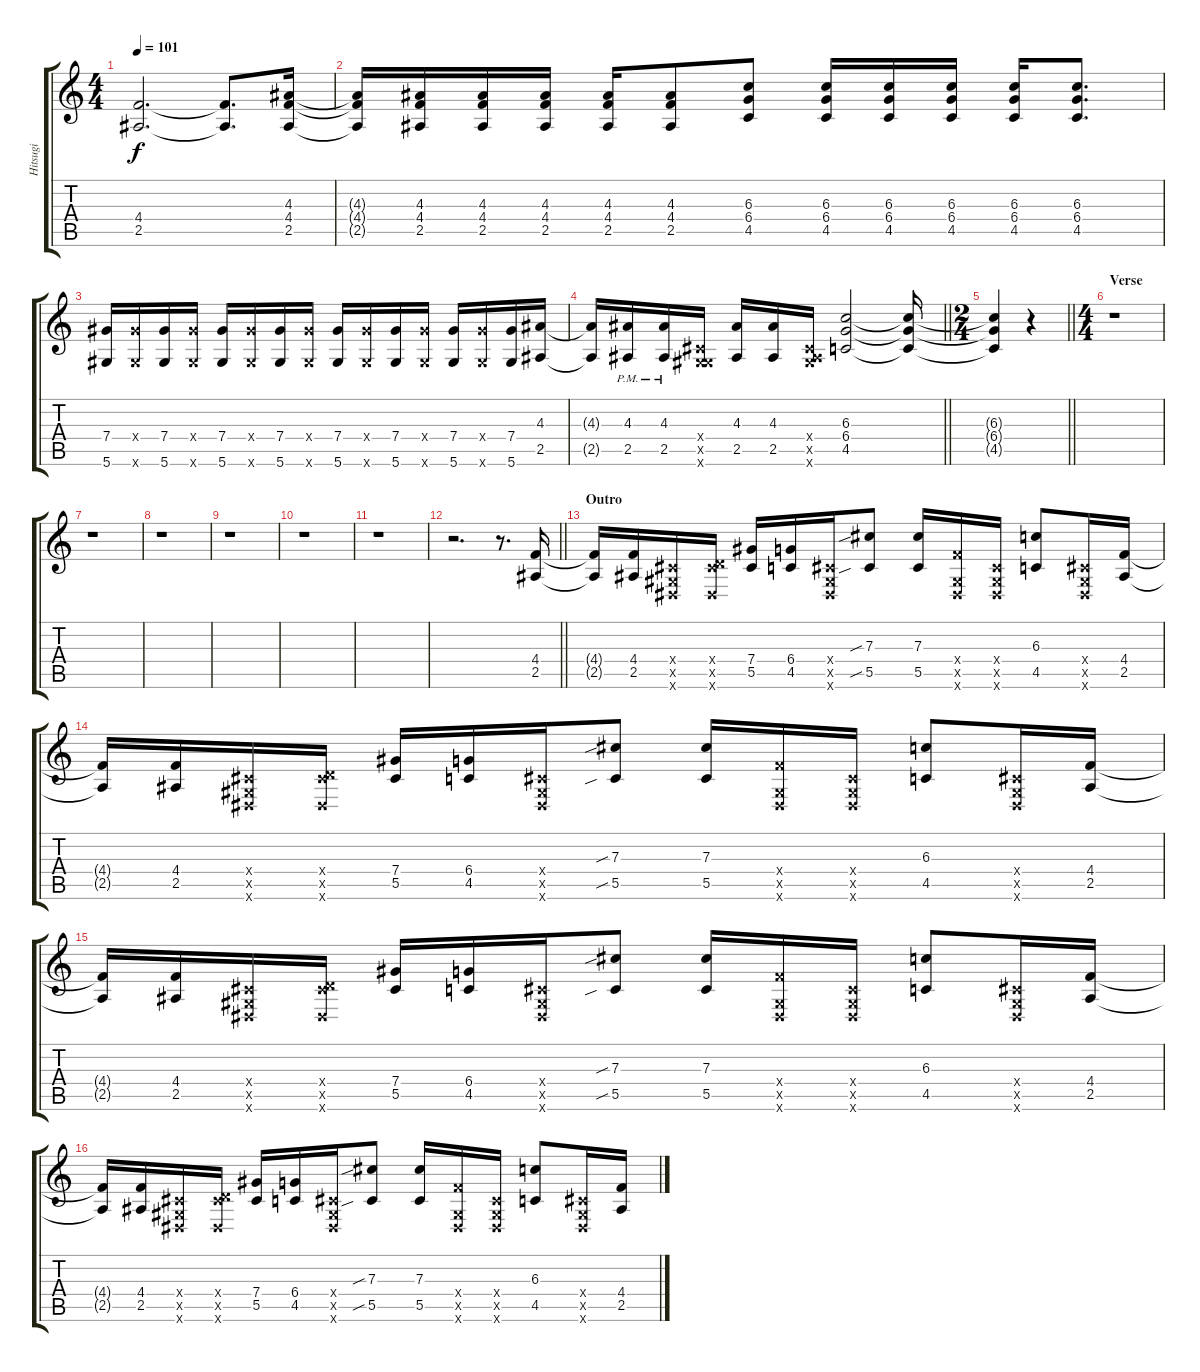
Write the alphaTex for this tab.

\track ("Hitsugi" "Hitsugi") {instrument distortionguitar}
\staff {score tabs}
\tuning (Eb4 Bb3 Gb3 Db3 Ab2 Eb2) {hide}
\ts (4 4)
\tempo 101
\clef g2
\ks c
(4.4 2.5).2{d dy f} (4.4{t} 2.5{t}).8{d} (4.3 4.4 2.5).16 |
(4.3{t} 4.4{t} 2.5{t}).16 (4.3 4.4 2.5).16 (4.3 4.4 2.5).16 (4.3 4.4 2.5).16 (4.3 4.4 2.5).16 (4.3 4.4 2.5).8 (6.3 6.4 4.5).8 (6.3 6.4 4.5).16 (6.3 6.4 4.5).16 (6.3 6.4 4.5).16 (6.3 6.4 4.5).16 (6.3 6.4 4.5).8{d} |
(7.4 5.6).16 (7.4{x} 5.6{x}).16 (7.4 5.6).16 (7.4{x} 5.6{x}).16 (7.4 5.6).16 (7.4{x} 5.6{x}).16 (7.4 5.6).16 (7.4{x} 5.6{x}).16 (7.4 5.6).16 (7.4{x} 5.6{x}).16 (7.4 5.6).16 (7.4{x} 5.6{x}).16 (7.4 5.6).16 (7.4{x} 5.6{x}).16 (7.4 5.6).16 (4.3 2.5).16 |
\barLineRight lightlight
(4.3{t} 2.5{t}).16 (4.3{pm} 2.5{pm}).16 (4.3{pm} 2.5{pm}).16 (0.4{x} 0.5{x} 5.6{x}).16 (4.3 2.5).16 (4.3 2.5).16 (0.4{x} 0.5{x} 7.6{x}).16 (6.3 6.4 4.5).2 (6.3{t} 6.4{t} 4.5{t}).16 |
\ts (2 4)
\barLineRight lightlight
(6.3{t} 6.4{t} 4.5{t}).4 r.4 |
\ts (4 4)
\section ("" "Verse")
r.1 |
r.1 |
r.1 |
r.1 |
r.1 |
r.1 |
\barLineRight lightlight
r.2{d} r.8{d} (4.4 2.5).16 |
\section ("" "Outro")
(4.4{t} 2.5{t}).16 (4.4 2.5).16 (0.4{x} 0.5{x} 0.6{x}).16 (0.4{x} 6.5{x} 0.6{x}).16 (7.4 5.5).16 (6.4 4.5).16 (0.4{x} 0.5{x} 0.6{x}).16 (7.3{sib} 5.5{sib}).8 (7.3 5.5).16 (4.4{x} 0.5{x} 0.6{x}).16 (0.4{x} 0.5{x} 0.6{x}).16 (6.3 4.5).8 (0.4{x} 0.5{x} 0.6{x}).16 (4.4 2.5).16 |
(4.4{t} 2.5{t}).16 (4.4 2.5).16 (0.4{x} 0.5{x} 0.6{x}).16 (0.4{x} 6.5{x} 0.6{x}).16 (7.4 5.5).16 (6.4 4.5).16 (0.4{x} 0.5{x} 0.6{x}).16 (7.3{sib} 5.5{sib}).8 (7.3 5.5).16 (4.4{x} 0.5{x} 0.6{x}).16 (0.4{x} 0.5{x} 0.6{x}).16 (6.3 4.5).8 (0.4{x} 0.5{x} 0.6{x}).16 (4.4 2.5).16 |
(4.4{t} 2.5{t}).16 (4.4 2.5).16 (0.4{x} 0.5{x} 0.6{x}).16 (0.4{x} 6.5{x} 0.6{x}).16 (7.4 5.5).16 (6.4 4.5).16 (0.4{x} 0.5{x} 0.6{x}).16 (7.3{sib} 5.5{sib}).8 (7.3 5.5).16 (4.4{x} 0.5{x} 0.6{x}).16 (0.4{x} 0.5{x} 0.6{x}).16 (6.3 4.5).8 (0.4{x} 0.5{x} 0.6{x}).16 (4.4 2.5).16 |
(4.4{t} 2.5{t}).16 (4.4 2.5).16 (0.4{x} 0.5{x} 0.6{x}).16 (0.4{x} 6.5{x} 0.6{x}).16 (7.4 5.5).16 (6.4 4.5).16 (0.4{x} 0.5{x} 0.6{x}).16 (7.3{sib} 5.5{sib}).8 (7.3 5.5).16 (4.4{x} 0.5{x} 0.6{x}).16 (0.4{x} 0.5{x} 0.6{x}).16 (6.3 4.5).8 (0.4{x} 0.5{x} 0.6{x}).16 (4.4 2.5).16
